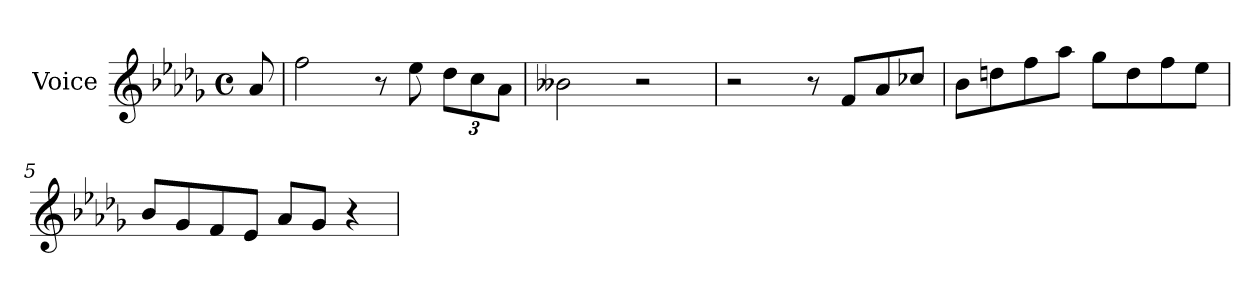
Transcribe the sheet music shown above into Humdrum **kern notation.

**kern
*part1
*staff1
*I"Voice
*I'Voice
*clefG2
*k[b-e-a-d-g-]
*M4/4
*met(c)
=
8a-/
=1
2ff\
8r
8ee-\
12dd-\L
12cc\
12a-\J
=2
2b--X\
2rcc
=3
2rcc
8r
8f/L
8a-/
8cc-X/J
=4
8b-\L
8ddn\
8ff\
8aa-\J
8gg-\L
8dd\
8ff\
8ee-\J
=5
8b-/L
8g-/
8f/
8e-/J
8a-/L
8g-/J
4r
=
*-
